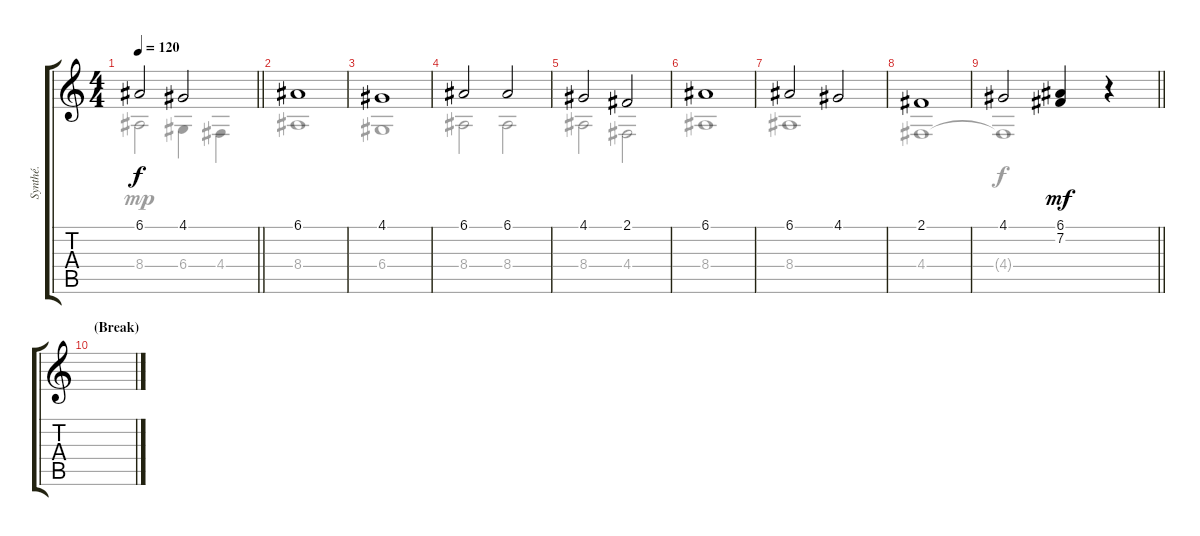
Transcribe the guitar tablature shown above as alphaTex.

\track ("Synthé." "Synthé.") {instrument pad2warm}
\staff {score tabs}
\tuning (E4 B3 G3 D3 A2 E2) {hide}
\voice
\ts (4 4)
\tempo 120
\clef g2
\barLineRight lightlight
\ks c
6.1.2{dy f} 4.1.2 |
6.1.1 |
4.1.1 |
6.1.2 6.1.2 |
4.1.2 2.1.2 |
6.1.1 |
6.1.2 4.1.2 |
2.1.1 |
\barLineRight lightlight
4.1.2 (6.1 7.2).4{dy mf} r.4 |
\section ("" "(Break)")
|
|
|
|
|
|
\voice
\clef g2
\ottava regular
\simile none
\barLineRight lightlight
\ks c
8.4.2{dy mp} 6.4.4 4.4.4 |
8.4.1 |
6.4.1 |
8.4.2 8.4.2 |
8.4.2 4.4.2 |
8.4.1 |
8.4.1 |
4.4.1 |
\barLineRight lightlight
4.4{t}.1{dy f} |
|
|
|
|
|
|
